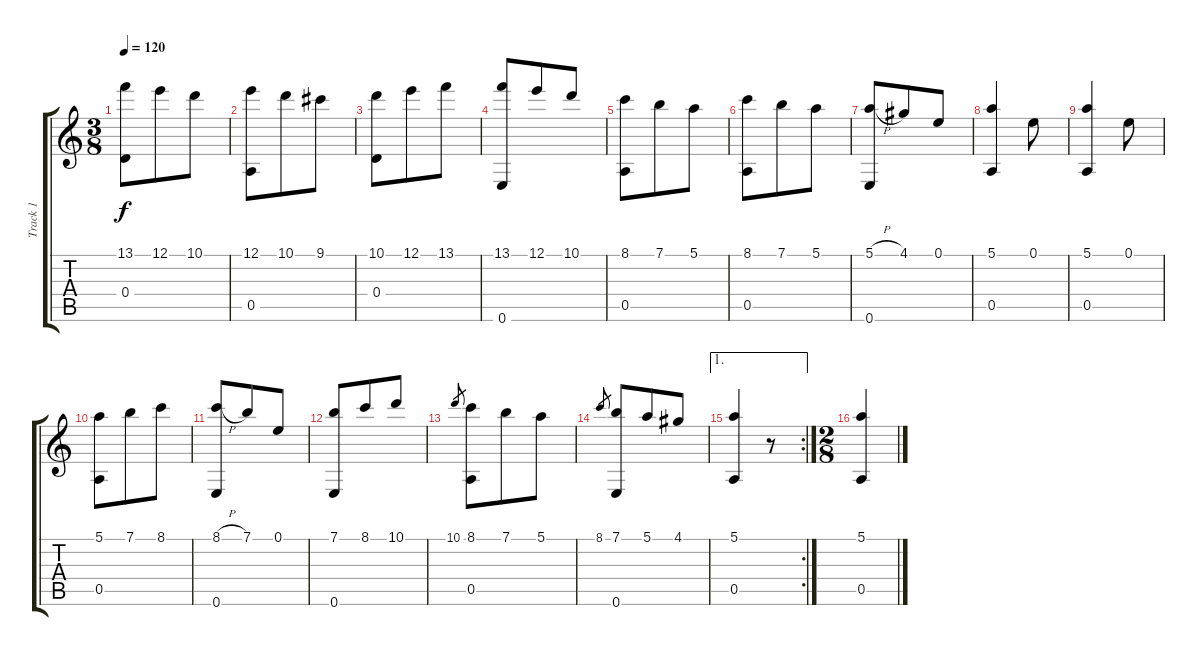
\track ("Track 1" "Track 1") {instrument acousticguitarsteel}
\staff {score tabs}
\tuning (E4 B3 G3 D3 A2 E2) {hide}
\ts (3 8)
\tempo 120
\clef g2
\ks c
(13.1 0.4).8{dy f} 12.1.8 10.1.8 |
(12.1 0.5).8 10.1.8 9.1.8 |
(10.1 0.4).8 12.1.8 13.1.8 |
(13.1 0.6).8 12.1.8 10.1.8 |
(8.1 0.5).8 7.1.8 5.1.8 |
(8.1 0.5).8 7.1.8 5.1.8 |
(5.1{h} 0.6).8 4.1.8 0.1.8 |
(5.1 0.5).4 0.1.8 |
(5.1 0.5).4 0.1.8 |
(5.1 0.5).8 7.1.8 8.1.8 |
(8.1{h} 0.6).8 7.1.8 0.1.8 |
(7.1 0.6).8 8.1.8 10.1.8 |
10.1.8{gr} (8.1 0.5).8 7.1.8 5.1.8 |
8.1.8{gr} (7.1 0.6).8 5.1.8 4.1.8 |
\ae 1
\rc 2
(5.1 0.5).4 r.8 |
\ts (2 8)
(5.1 0.5).4
